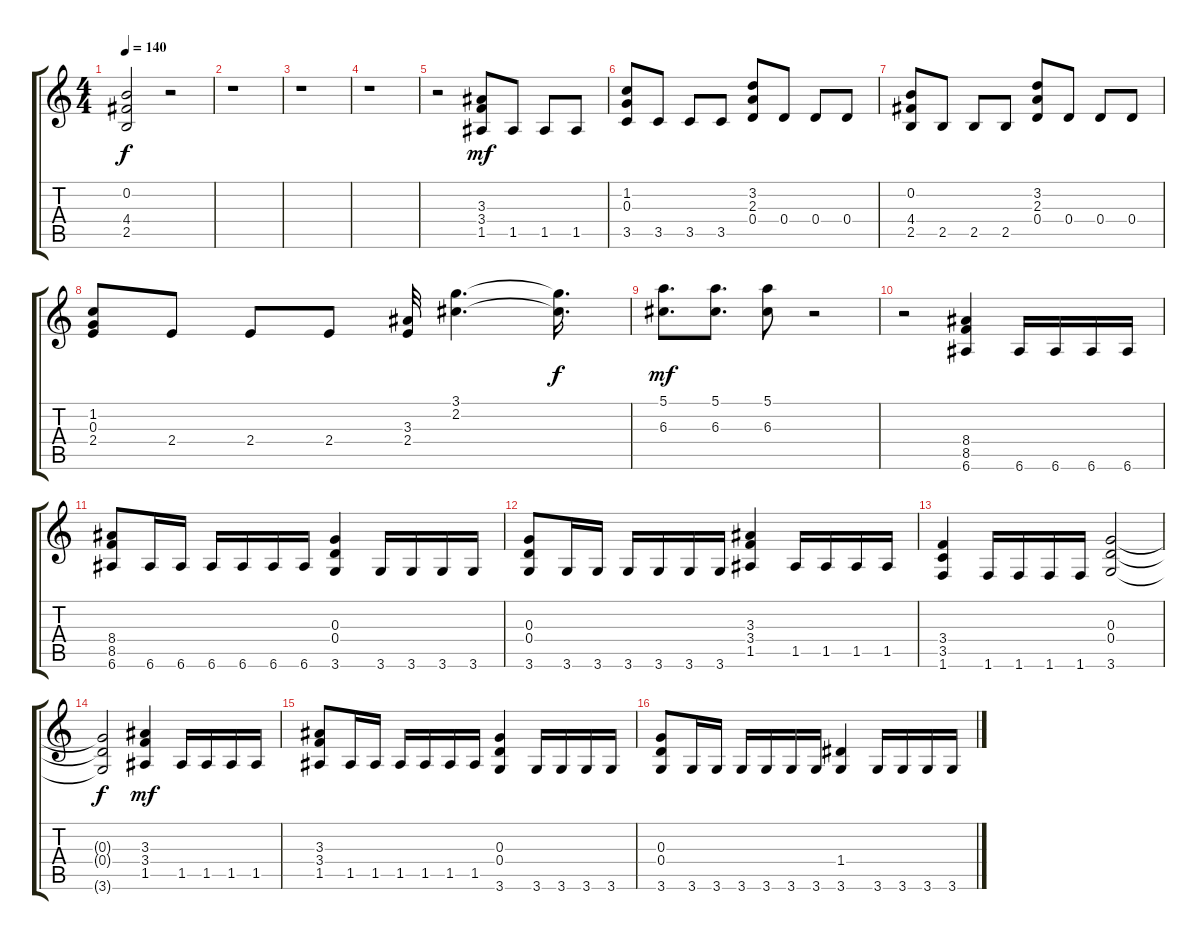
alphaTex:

\track "" {instrument distortionguitar}
\staff {score tabs}
\tuning (E4 B3 G3 D3 A2 E2) {hide}
\ts (4 4)
\tempo 140
\clef g2
\ks c
(0.2{t} 4.4{t} 2.5{t}).2{dy f} r.2 |
r.1 |
r.1 |
r.1 |
r.2 (3.3 3.4 1.5).8{dy mf} 1.5.8 1.5.8 1.5.8 |
(1.2 0.3 3.5).8 3.5.8 3.5.8 3.5.8 (3.2 2.3 0.4).8 0.4.8 0.4.8 0.4.8 |
(0.2 4.4 2.5).8 2.5.8 2.5.8 2.5.8 (3.2 2.3 0.4).8 0.4.8 0.4.8 0.4.8 |
(1.2 0.3 2.4).8 2.4.8 2.4.8 2.4.8 (3.3 2.4).32 (3.1 2.2).4{d} (3.1{t} 2.2{t}).16{d dy f} |
(5.1 6.3).8{d dy mf} (5.1 6.3).8{d} (5.1 6.3).8 r.2 |
r.2 (8.4 8.5 6.6).4 6.6.16 6.6.16 6.6.16 6.6.16 |
(8.4 8.5 6.6).8 6.6.16 6.6.16 6.6.16 6.6.16 6.6.16 6.6.16 (0.3 0.4 3.6).4 3.6.16 3.6.16 3.6.16 3.6.16 |
(0.3 0.4 3.6).8 3.6.16 3.6.16 3.6.16 3.6.16 3.6.16 3.6.16 (3.3 3.4 1.5).4 1.5.16 1.5.16 1.5.16 1.5.16 |
(3.4 3.5 1.6).4 1.6.16 1.6.16 1.6.16 1.6.16 (0.3 0.4 3.6).2 |
(0.3{t} 0.4{t} 3.6{t}).2{dy f} (3.3 3.4 1.5).4{dy mf} 1.5.16 1.5.16 1.5.16 1.5.16 |
(3.3 3.4 1.5).8 1.5.16 1.5.16 1.5.16 1.5.16 1.5.16 1.5.16 (0.3 0.4 3.6).4 3.6.16 3.6.16 3.6.16 3.6.16 |
(0.3 0.4 3.6).8 3.6.16 3.6.16 3.6.16 3.6.16 3.6.16 3.6.16 (1.4 3.6).4 3.6.16 3.6.16 3.6.16 3.6.16
